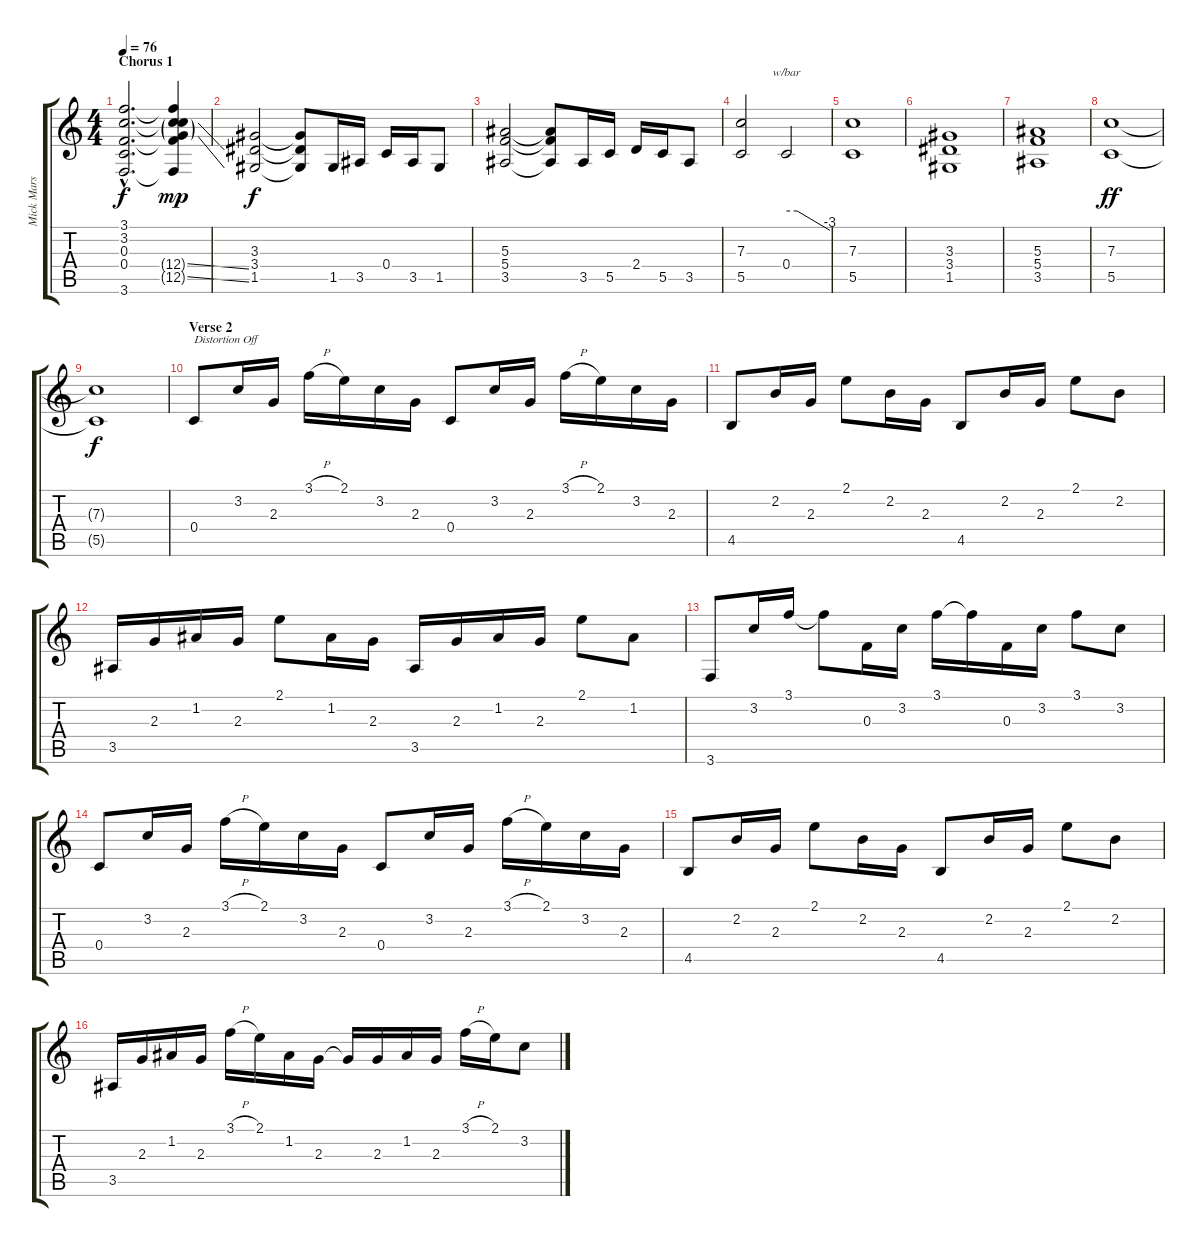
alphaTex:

\track ("Mick Mars Rythm" "Mick Mars ") {instrument distortionguitar}
\staff {score tabs}
\tuning (D4 A3 F3 C3 G2 D2) {hide}
\ts (4 4)
\section ("" "Chorus 1")
\tempo 76
\clef g2
\ks c
(3.1{hac t} 3.2{hac t} 0.3{hac t} 0.4{hac t} 3.6{hac t}).2{d dy f} (3.1{t} 3.2{t} 0.3{t} 12.4{ss g} 12.5{ss g} 3.6{t}).4{dy mp} |
(3.3 3.4 1.5).2{dy f} (3.3{t} 3.4{t} 1.5{t}).8 1.5.16 3.5.16 0.4.16 3.5.16 1.5.8 |
(5.3 5.4 3.5).2 (5.3{t} 5.4{t} 3.5{t}).8 3.5.16 5.5.16 2.4.16 5.5.16 3.5.8 |
(7.3 5.5).2 0.4.2{tbe (custom default 0 0 15 0 60 -12)} |
(7.3 5.5).1 |
(3.3 3.4 1.5).1 |
(5.3 5.4 3.5).1 |
(7.3 5.5).1{dy ff} |
(7.3{t} 5.5{t}).1{dy f} |
\section ("" "Verse 2")
0.4.8{txt "Distortion Off" instrument electricguitarclean} 3.2.16 2.3.16 3.1{h}.16 2.1.16 3.2.16 2.3.16 0.4.8 3.2.16 2.3.16 3.1{h}.16 2.1.16 3.2.16 2.3.16 |
4.5.8 2.2.16 2.3.16 2.1.8 2.2.16 2.3.16 4.5.8 2.2.16 2.3.16 2.1.8 2.2.8 |
3.5.16 2.3.16 1.2.16 2.3.16 2.1.8 1.2.16 2.3.16 3.5.16 2.3.16 1.2.16 2.3.16 2.1.8 1.2.8 |
3.6.8 3.2.16 3.1.16 3.1{t}.8 0.3.16 3.2.16 3.1.16 3.1{t}.16 0.3.16 3.2.16 3.1.8 3.2.8 |
0.4.8 3.2.16 2.3.16 3.1{h}.16 2.1.16 3.2.16 2.3.16 0.4.8 3.2.16 2.3.16 3.1{h}.16 2.1.16 3.2.16 2.3.16 |
4.5.8 2.2.16 2.3.16 2.1.8 2.2.16 2.3.16 4.5.8 2.2.16 2.3.16 2.1.8 2.2.8 |
3.5.16 2.3.16 1.2.16 2.3.16 3.1{h}.16 2.1.16 1.2.16 2.3.16 2.3{t}.16 2.3.16 1.2.16 2.3.16 3.1{h}.16 2.1.16 3.2.8
